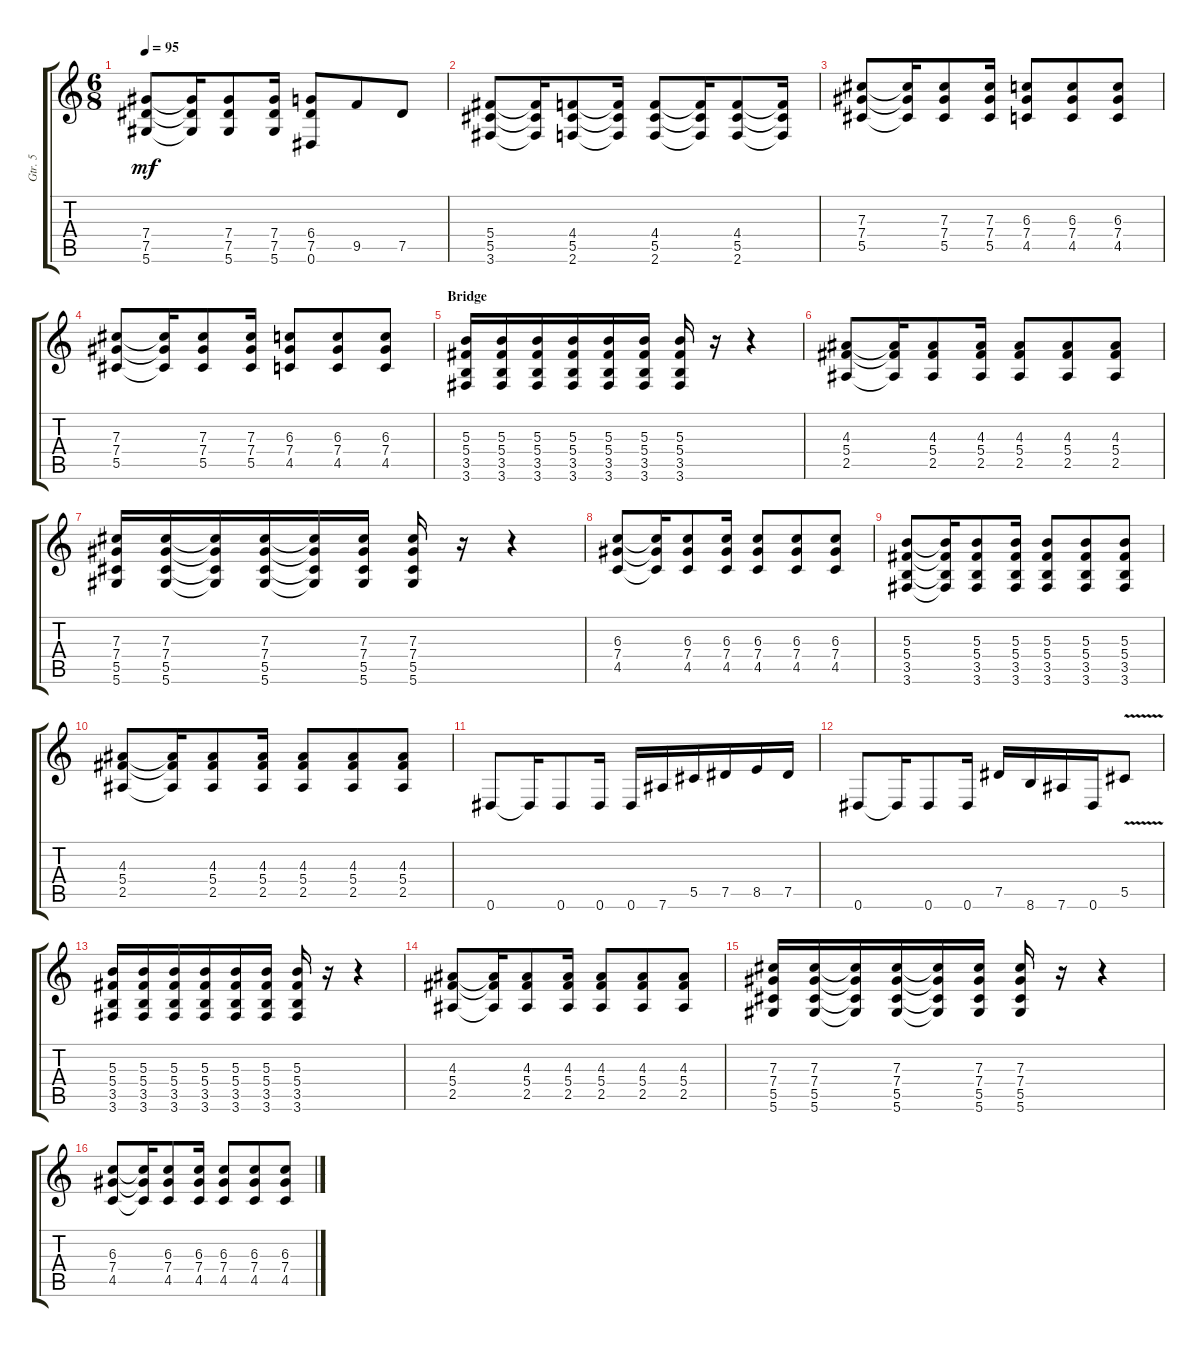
\track ("Gtr. 5" "Gtr. 5") {instrument overdrivenguitar}
\staff {score tabs}
\tuning (Eb4 Bb3 Gb3 Db3 Ab2 Eb2) {hide}
\ts (6 8)
\tempo 95
\clef g2
\ks c
(7.4 7.5 5.6).8{dy mf} (7.4{t} 7.5{t} 5.6{t}).16 (7.4 7.5 5.6).8 (7.4 7.5 5.6).16 (6.4 7.5 0.6).8 9.5.8 7.5.8 |
(5.4 5.5 3.6).8 (5.4{t} 5.5{t} 3.6{t}).16 (4.4 5.5 2.6).8 (4.4{t} 5.5{t} 2.6{t}).16 (4.4 5.5 2.6).8 (4.4{t} 5.5{t} 2.6{t}).16 (4.4 5.5 2.6).8 (4.4{t} 5.5{t} 2.6{t}).16 |
(7.3 7.4 5.5).8 (7.3{t} 7.4{t} 5.5{t}).16 (7.3 7.4 5.5).8 (7.3 7.4 5.5).16 (6.3 7.4 4.5).8 (6.3 7.4 4.5).8 (6.3 7.4 4.5).8 |
(7.3 7.4 5.5).8 (7.3{t} 7.4{t} 5.5{t}).16 (7.3 7.4 5.5).8 (7.3 7.4 5.5).16 (6.3 7.4 4.5).8 (6.3 7.4 4.5).8 (6.3 7.4 4.5).8 |
\section ("" "Bridge")
(5.3 5.4 3.5 3.6).16 (5.3 5.4 3.5 3.6).16 (5.3 5.4 3.5 3.6).16 (5.3 5.4 3.5 3.6).16 (5.3 5.4 3.5 3.6).16 (5.3 5.4 3.5 3.6).16 (5.3 5.4 3.5 3.6).16 r.16 r.4 |
(4.3 5.4 2.5).8 (4.3{t} 5.4{t} 2.5{t}).16 (4.3 5.4 2.5).8 (4.3 5.4 2.5).16 (4.3 5.4 2.5).8 (4.3 5.4 2.5).8 (4.3 5.4 2.5).8 |
(7.3 7.4 5.5 5.6).16 (7.3 7.4 5.5 5.6).16 (7.3{t} 7.4{t} 5.5{t} 5.6{t}).16 (7.3 7.4 5.5 5.6).16 (7.3{t} 7.4{t} 5.5{t} 5.6{t}).16 (7.3 7.4 5.5 5.6).16 (7.3 7.4 5.5 5.6).16 r.16 r.4 |
(6.3 7.4 4.5).8 (6.3{t} 7.4{t} 4.5{t}).16 (6.3 7.4 4.5).8 (6.3 7.4 4.5).16 (6.3 7.4 4.5).8 (6.3 7.4 4.5).8 (6.3 7.4 4.5).8 |
(5.3 5.4 3.5 3.6).8 (5.3{t} 5.4{t} 3.5{t} 3.6{t}).16 (5.3 5.4 3.5 3.6).8 (5.3 5.4 3.5 3.6).16 (5.3 5.4 3.5 3.6).8 (5.3 5.4 3.5 3.6).8 (5.3 5.4 3.5 3.6).8 |
(4.3 5.4 2.5).8 (4.3{t} 5.4{t} 2.5{t}).16 (4.3 5.4 2.5).8 (4.3 5.4 2.5).16 (4.3 5.4 2.5).8 (4.3 5.4 2.5).8 (4.3 5.4 2.5).8 |
0.6.8 0.6{t}.16 0.6.8 0.6.16 0.6.16 7.6.16 5.5.16 7.5.16 8.5.16 7.5.16 |
0.6.8 0.6{t}.16 0.6.8 0.6.16 7.5.16 8.6.16 7.6.16 0.6.16 5.5{v}.8 |
(5.3 5.4 3.5 3.6).16 (5.3 5.4 3.5 3.6).16 (5.3 5.4 3.5 3.6).16 (5.3 5.4 3.5 3.6).16 (5.3 5.4 3.5 3.6).16 (5.3 5.4 3.5 3.6).16 (5.3 5.4 3.5 3.6).16 r.16 r.4 |
(4.3 5.4 2.5).8 (4.3{t} 5.4{t} 2.5{t}).16 (4.3 5.4 2.5).8 (4.3 5.4 2.5).16 (4.3 5.4 2.5).8 (4.3 5.4 2.5).8 (4.3 5.4 2.5).8 |
(7.3 7.4 5.5 5.6).16 (7.3 7.4 5.5 5.6).16 (7.3{t} 7.4{t} 5.5{t} 5.6{t}).16 (7.3 7.4 5.5 5.6).16 (7.3{t} 7.4{t} 5.5{t} 5.6{t}).16 (7.3 7.4 5.5 5.6).16 (7.3 7.4 5.5 5.6).16 r.16 r.4 |
(6.3 7.4 4.5).8 (6.3{t} 7.4{t} 4.5{t}).16 (6.3 7.4 4.5).8 (6.3 7.4 4.5).16 (6.3 7.4 4.5).8 (6.3 7.4 4.5).8 (6.3 7.4 4.5).8
